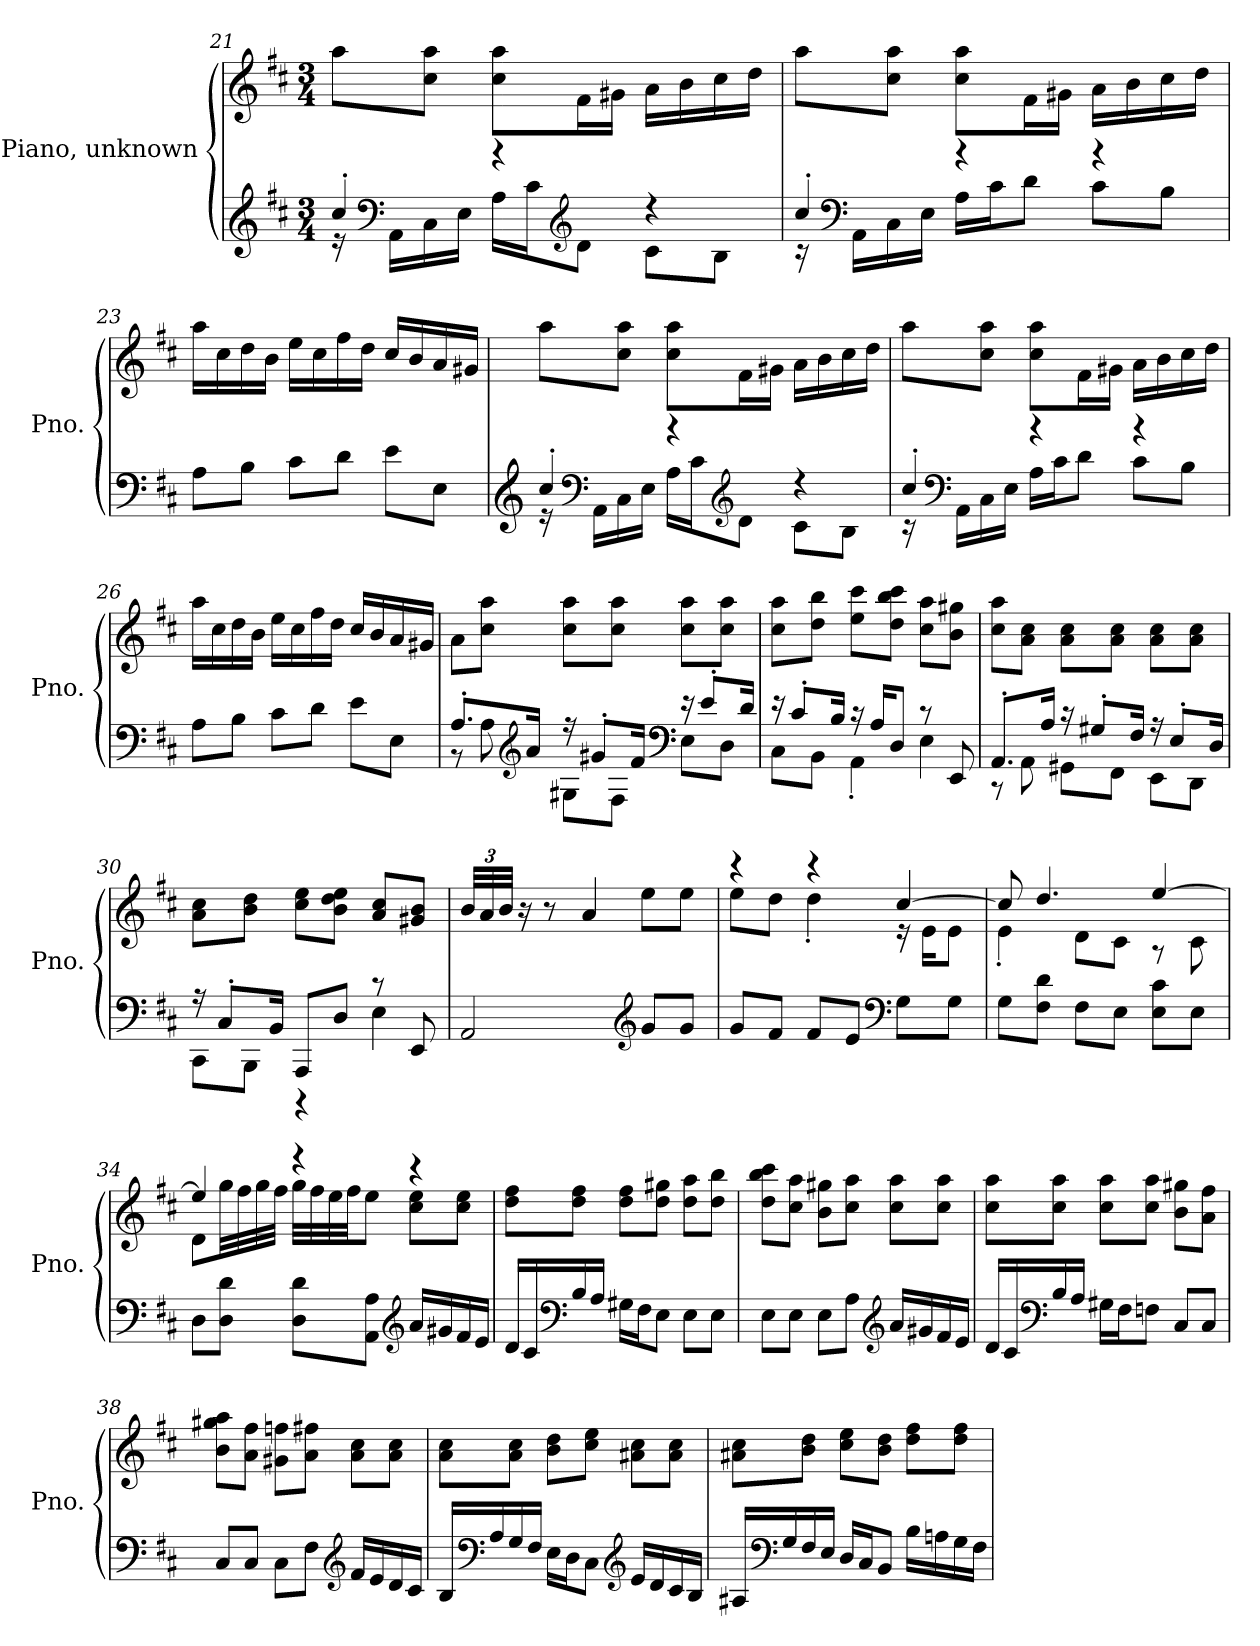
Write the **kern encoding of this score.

**kern	**kern
*part1	*part1
*staff2	*staff1
*I"Piano, unknown	*
*I'Pno.	*
!!LO:LB:g=z
*clefG2	*clefG2
*k[f#c#]	*k[f#c#]
*M3/4	*M3/4
=21	=21
*^	*
4cc#'/	16r	8aa\L
*clefF4	*	*
.	16AA\LL	.
.	16C#\	8cc#\ 8aa\J
.	16E\JJ	.
4r	16A\LL	8cc#\ 8aa\L
.	16c#\J	.
*clefG2	*	*
.	8d\J	16f#\L
.	.	16g#X\JJ
4r	8c#\L	16a\LL
.	.	16b\
.	8B\J	16cc#\
.	.	16dd\JJ
=22	=22	=22
4cc#'/	16r	8aa\L
*clefF4	*	*
.	16AA\LL	.
.	16C#\	8cc#\ 8aa\J
.	16E\JJ	.
4r	16A\LL	8cc#\ 8aa\L
.	16c#\J	.
.	8d\J	16f#\L
.	.	16g#X\JJ
4r	8c#\L	16a\LL
.	.	16b\
.	8B\J	16cc#\
.	.	16dd\JJ
*v	*v	*
=23	=23
8A\L	16aa\LL
.	16cc#\
8B\J	16dd\
.	16b\JJ
8c#\L	16ee\LL
.	16cc#\
8d\J	16ff#\
.	16dd\JJ
8e\L	16cc#/LL
.	16b/
8E\J	16a/
.	16g#X/JJ
!!LO:LB:g=z
=24	=24
*clefG2	*
*^	*
4cc#'/	16r	8aa\L
*clefF4	*	*
.	16AA\LL	.
.	16C#\	8cc#\ 8aa\J
.	16E\JJ	.
4r	16A\LL	8cc#\ 8aa\L
.	16c#\J	.
*clefG2	*	*
.	8d\J	16f#\L
.	.	16g#X\JJ
4r	8c#\L	16a\LL
.	.	16b\
.	8B\J	16cc#\
.	.	16dd\JJ
=25	=25	=25
4cc#'/	16r	8aa\L
*clefF4	*	*
.	16AA\LL	.
.	16C#\	8cc#\ 8aa\J
.	16E\JJ	.
4r	16A\LL	8cc#\ 8aa\L
.	16c#\J	.
.	8d\J	16f#\L
.	.	16g#X\JJ
4r	8c#\L	16a\LL
.	.	16b\
.	8B\J	16cc#\
.	.	16dd\JJ
*v	*v	*
=26	=26
8A\L	16aa\LL
.	16cc#\
8B\J	16dd\
.	16b\JJ
8c#\L	16ee\LL
.	16cc#\
8d\J	16ff#\
.	16dd\JJ
8e\L	16cc#/LL
.	16b/
8E\J	16a/
.	16g#X/JJ
!!LO:LB:g=z
=27	=27
*^	*
8.A'/L	8r	8a\L
.	8A\	8cc#\ 8aa\J
*clefG2	*	*
16a/Jk	.	.
16r	8G#X\L	8cc#\ 8aa\L
8g#X'/L	.	.
.	8F#\J	8cc#\ 8aa\J
16f#/Jk	.	.
*clefF4	*	*
16r	8E\L	8cc#\ 8aa\L
8e'/L	.	.
.	8D\J	8cc#\ 8aa\J
16d/Jk	.	.
=28	=28	=28
16r	8C#\L	8cc#\ 8aa\L
8c#'/L	.	.
.	8BB\J	8dd\ 8bb\J
16B/Jk	.	.
16r	4AA'\	8ee\ 8ccc#\L
16A/KL	.	.
8D/J	.	8dd\ 8bb\ 8ccc#\J
8r	4E\	8cc#\ 8aa\L
8EE/	.	8b\ 8gg#X\J
=29	=29	=29
8.AA'/L	8r	8cc#\ 8aa\L
.	8AA\	8a\ 8cc#\J
16A/Jk	.	.
16r	8GG#X\L	8a\ 8cc#\L
8G#X'/L	.	.
.	8FF#\J	8a\ 8cc#\J
16F#/Jk	.	.
16r	8EE\L	8a\ 8cc#\L
8E'/L	.	.
.	8DD\J	8a\ 8cc#\J
16D/Jk	.	.
!!LO:LB:g=z
=30	=30	=30
16r	8CC#\L	8a\ 8cc#\L
8C#'/L	.	.
.	8BBB\J	8b\ 8dd\J
16BB/Jk	.	.
8AAA/L	4r	8cc#\ 8ee\L
8D/J	.	8b\ 8dd\ 8ee\J
8r	4E\	8a/ 8cc#/L
8EE/	.	8g#X/ 8b/J
*v	*v	*
=31	=31
*	*Xbrackettup
2AA/	48b/LLL
.	48a/
.	48b/JJJ
.	16r
.	8r
.	4a/
*clefG2	*
8g/L	8ee\L
8g/J	8ee\J
=32	=32
*	*^
8g/L	4r	8ee\L
8f#/J	.	8dd\J
8f#/L	4r	4dd'\
8e/J	.	.
*clefF4	*	*
8G\L	[4cc#/	16r
.	.	16e\KL
8G\J	.	8e\J
=33	=33	=33
8G\L	8cc#/]	4e'\
8F#\ 8d\J	4.dd/	.
8F#\L	.	8d\L
8E\J	.	8c#\J
8E\ 8c#\L	[4ee/	8r
8E\J	.	8c#\
!!LO:LB:g=z	!!
=34	=34	=34
8D\L	4ee/]	8d\L
8D\ 8d\J	.	32gg\LL
.	.	32ff#\
.	.	32gg\
.	.	32ff#\JJJ
8D\ 8d\L	4r	32gg\LLL
.	.	32ff#\
.	.	32ee\
.	.	32ff#\JJ
8AA\ 8A\J	.	8ee\J
*clefG2	*	*
16a/LL	4r	8cc#\ 8ee\L
16g#X/	.	.
16f#/	.	8cc#\ 8ee\J
16e/JJ	.	.
*	*v	*v
=35	=35
16d/LL	8dd\ 8ff#\L
16c#/	.
*clefF4	*
16B/	8dd\ 8ff#\J
16A/JJ	.
16G#X\LL	8dd\ 8ff#\L
16F#\J	.
8E\J	8dd\ 8gg#X\J
8E\L	8dd\ 8aa\L
8E\J	8dd\ 8bb\J
=36	=36
8E\L	8dd\ 8bb\ 8ccc#\L
8E\J	8cc#\ 8aa\J
8E\L	8b\ 8gg#X\L
8A\J	8cc#\ 8aa\J
*clefG2	*
16a/LL	8cc#\ 8aa\L
16g#X/	.
16f#/	8cc#\ 8aa\J
16e/JJ	.
!!LO:PB:g=z
=37	=37
16d/LL	8cc#\ 8aa\L
16c#/	.
*clefF4	*
16B/	8cc#\ 8aa\J
16A/JJ	.
16G#X\LL	8cc#\ 8aa\L
16F#\J	.
8Fn\J	8cc#\ 8aa\J
8C#/L	8b\ 8gg#X\L
8C#/J	8a\ 8ff#\J
=38	=38
8C#/L	8b\ 8gg#X\ 8aa\L
8C#/J	8a\ 8ff#\J
8C#\L	8g#X\ 8ffn\L
8F#\J	8a\ 8ff#X\J
*clefG2	*
16f#/LL	8a\ 8cc#\L
16e/	.
16d/	8a\ 8cc#\J
16c#/JJ	.
=39	=39
16B/LL	8a\ 8cc#\L
*clefF4	*
16A/	.
16G/	8a\ 8cc#\J
16F#/JJ	.
16E\LL	8b\ 8dd\L
16D\J	.
8C#\J	8cc#\ 8ee\J
*clefG2	*
16e/LL	8a#X\ 8cc#\L
16d/	.
16c#/	8a#\ 8cc#\J
16B/JJ	.
!!LO:LB:g=z
=40	=40
16A#X/LL	8a#X\ 8cc#\L
*clefF4	*
16G/	.
16F#/	8b\ 8dd\J
16E/JJ	.
16D/LL	8cc#\ 8ee\L
16C#/J	.
8BB/J	8b\ 8dd\J
16B\LL	8dd\ 8ff#\L
16An\	.
16G\	8dd\ 8ff#\J
16F#\JJ	.
=	=
*-	*-
